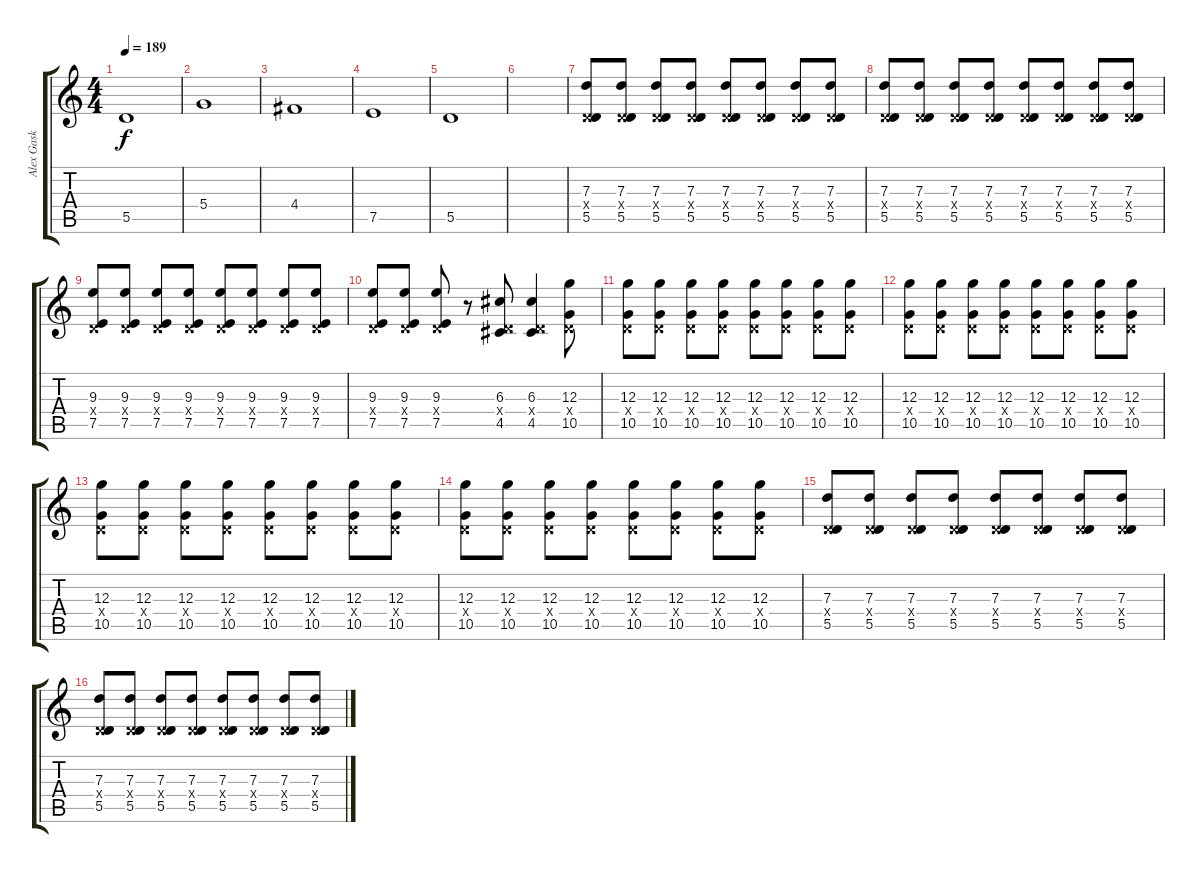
\track (" Alex Gaskarth" " Alex Gask") {instrument distortionguitar}
\staff {score tabs}
\tuning (E4 B3 G3 D3 A2 D2) {hide}
\ts (4 4)
\tempo 189
\clef g2
\ks c
5.5.1{dy f} |
5.4.1 |
4.4.1 |
7.5.1 |
5.5.1 |
|
(7.3 0.4{x} 5.5).8 (7.3 0.4{x} 5.5).8 (7.3 0.4{x} 5.5).8 (7.3 0.4{x} 5.5).8 (7.3 0.4{x} 5.5).8 (7.3 0.4{x} 5.5).8 (7.3 0.4{x} 5.5).8 (7.3 0.4{x} 5.5).8 |
(7.3 0.4{x} 5.5).8 (7.3 0.4{x} 5.5).8 (7.3 0.4{x} 5.5).8 (7.3 0.4{x} 5.5).8 (7.3 0.4{x} 5.5).8 (7.3 0.4{x} 5.5).8 (7.3 0.4{x} 5.5).8 (7.3 0.4{x} 5.5).8 |
(9.3 0.4{x} 7.5).8 (9.3 0.4{x} 7.5).8 (9.3 0.4{x} 7.5).8 (9.3 0.4{x} 7.5).8 (9.3 0.4{x} 7.5).8 (9.3 0.4{x} 7.5).8 (9.3 0.4{x} 7.5).8 (9.3 0.4{x} 7.5).8 |
(9.3 0.4{x} 7.5).8 (9.3 0.4{x} 7.5).8 (9.3 0.4{x} 7.5).8 r.8 (6.3 0.4{x} 4.5).8 (6.3 0.4{x} 4.5).4 (12.3 0.4{x} 10.5).8 |
(12.3 0.4{x} 10.5).8 (12.3 0.4{x} 10.5).8 (12.3 0.4{x} 10.5).8 (12.3 0.4{x} 10.5).8 (12.3 0.4{x} 10.5).8 (12.3 0.4{x} 10.5).8 (12.3 0.4{x} 10.5).8 (12.3 0.4{x} 10.5).8 |
(12.3 0.4{x} 10.5).8 (12.3 0.4{x} 10.5).8 (12.3 0.4{x} 10.5).8 (12.3 0.4{x} 10.5).8 (12.3 0.4{x} 10.5).8 (12.3 0.4{x} 10.5).8 (12.3 0.4{x} 10.5).8 (12.3 0.4{x} 10.5).8 |
(12.3 0.4{x} 10.5).8 (12.3 0.4{x} 10.5).8 (12.3 0.4{x} 10.5).8 (12.3 0.4{x} 10.5).8 (12.3 0.4{x} 10.5).8 (12.3 0.4{x} 10.5).8 (12.3 0.4{x} 10.5).8 (12.3 0.4{x} 10.5).8 |
(12.3 0.4{x} 10.5).8 (12.3 0.4{x} 10.5).8 (12.3 0.4{x} 10.5).8 (12.3 0.4{x} 10.5).8 (12.3 0.4{x} 10.5).8 (12.3 0.4{x} 10.5).8 (12.3 0.4{x} 10.5).8 (12.3 0.4{x} 10.5).8 |
(7.3 0.4{x} 5.5).8 (7.3 0.4{x} 5.5).8 (7.3 0.4{x} 5.5).8 (7.3 0.4{x} 5.5).8 (7.3 0.4{x} 5.5).8 (7.3 0.4{x} 5.5).8 (7.3 0.4{x} 5.5).8 (7.3 0.4{x} 5.5).8 |
(7.3 0.4{x} 5.5).8 (7.3 0.4{x} 5.5).8 (7.3 0.4{x} 5.5).8 (7.3 0.4{x} 5.5).8 (7.3 0.4{x} 5.5).8 (7.3 0.4{x} 5.5).8 (7.3 0.4{x} 5.5).8 (7.3 0.4{x} 5.5).8
